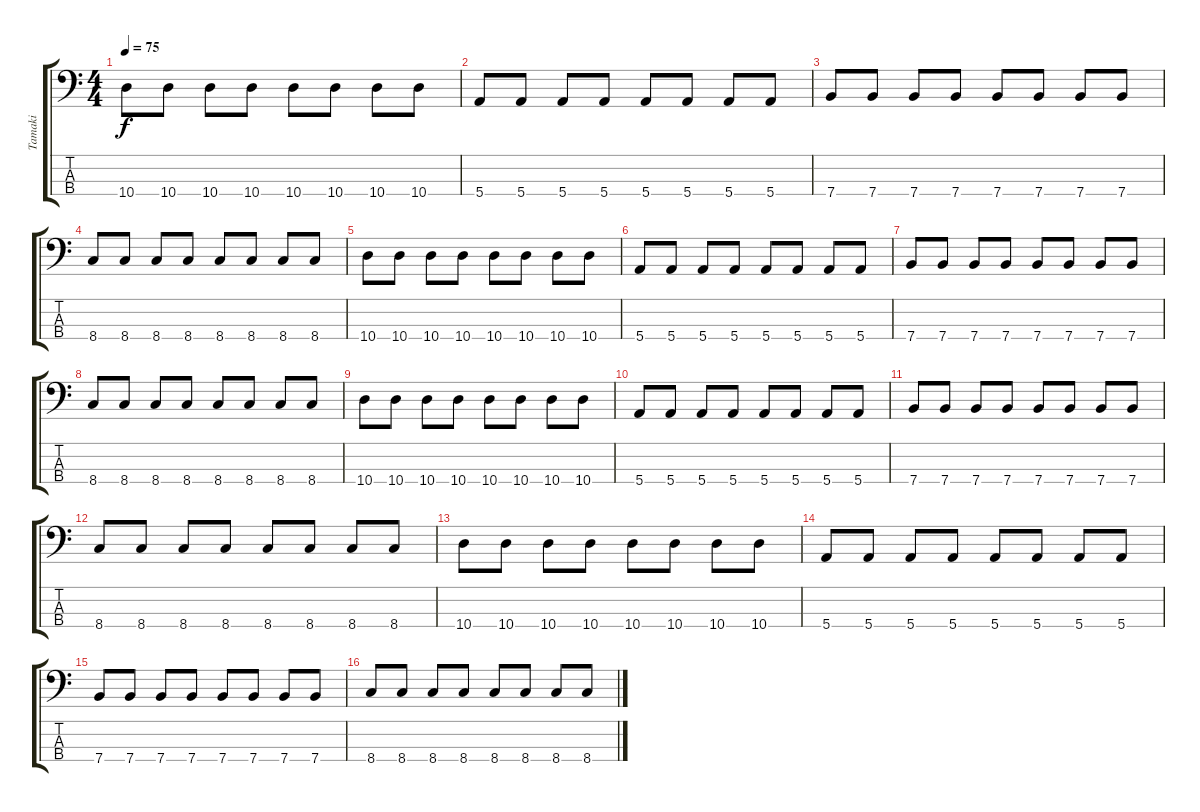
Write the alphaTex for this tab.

\track ("Tamaki" "Tamaki") {instrument electricbassfinger}
\staff {score tabs}
\tuning (G2 D2 A1 E1) {hide}
\ts (4 4)
\tempo 75
\clef f4
\ks c
10.4.8{dy f} 10.4.8 10.4.8 10.4.8 10.4.8 10.4.8 10.4.8 10.4.8 |
5.4.8 5.4.8 5.4.8 5.4.8 5.4.8 5.4.8 5.4.8 5.4.8 |
7.4.8 7.4.8 7.4.8 7.4.8 7.4.8 7.4.8 7.4.8 7.4.8 |
8.4.8 8.4.8 8.4.8 8.4.8 8.4.8 8.4.8 8.4.8 8.4.8 |
10.4.8 10.4.8 10.4.8 10.4.8 10.4.8 10.4.8 10.4.8 10.4.8 |
5.4.8 5.4.8 5.4.8 5.4.8 5.4.8 5.4.8 5.4.8 5.4.8 |
7.4.8 7.4.8 7.4.8 7.4.8 7.4.8 7.4.8 7.4.8 7.4.8 |
8.4.8 8.4.8 8.4.8 8.4.8 8.4.8 8.4.8 8.4.8 8.4.8 |
10.4.8 10.4.8 10.4.8 10.4.8 10.4.8 10.4.8 10.4.8 10.4.8 |
5.4.8 5.4.8 5.4.8 5.4.8 5.4.8 5.4.8 5.4.8 5.4.8 |
7.4.8 7.4.8 7.4.8 7.4.8 7.4.8 7.4.8 7.4.8 7.4.8 |
8.4.8 8.4.8 8.4.8 8.4.8 8.4.8 8.4.8 8.4.8 8.4.8 |
10.4.8 10.4.8 10.4.8 10.4.8 10.4.8 10.4.8 10.4.8 10.4.8 |
5.4.8 5.4.8 5.4.8 5.4.8 5.4.8 5.4.8 5.4.8 5.4.8 |
7.4.8 7.4.8 7.4.8 7.4.8 7.4.8 7.4.8 7.4.8 7.4.8 |
8.4.8 8.4.8 8.4.8 8.4.8 8.4.8 8.4.8 8.4.8 8.4.8
